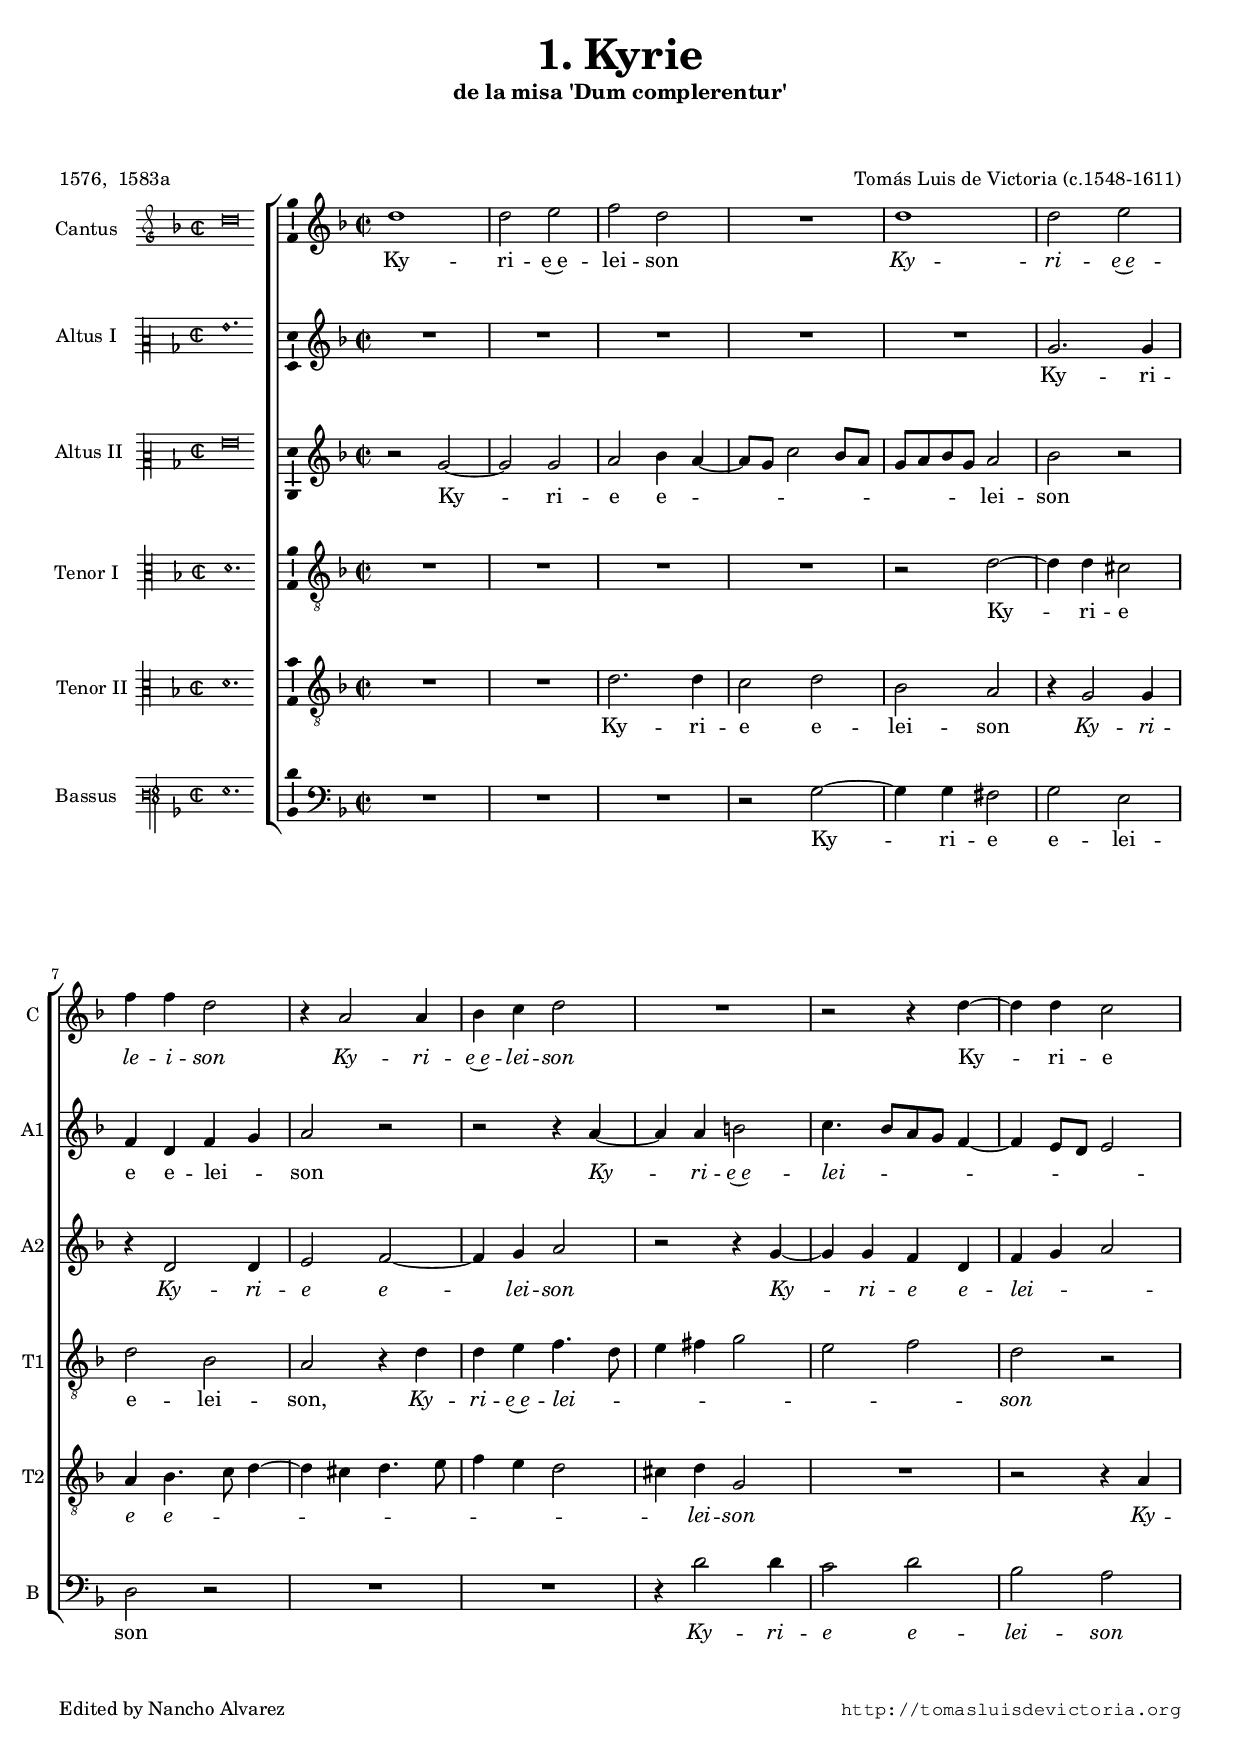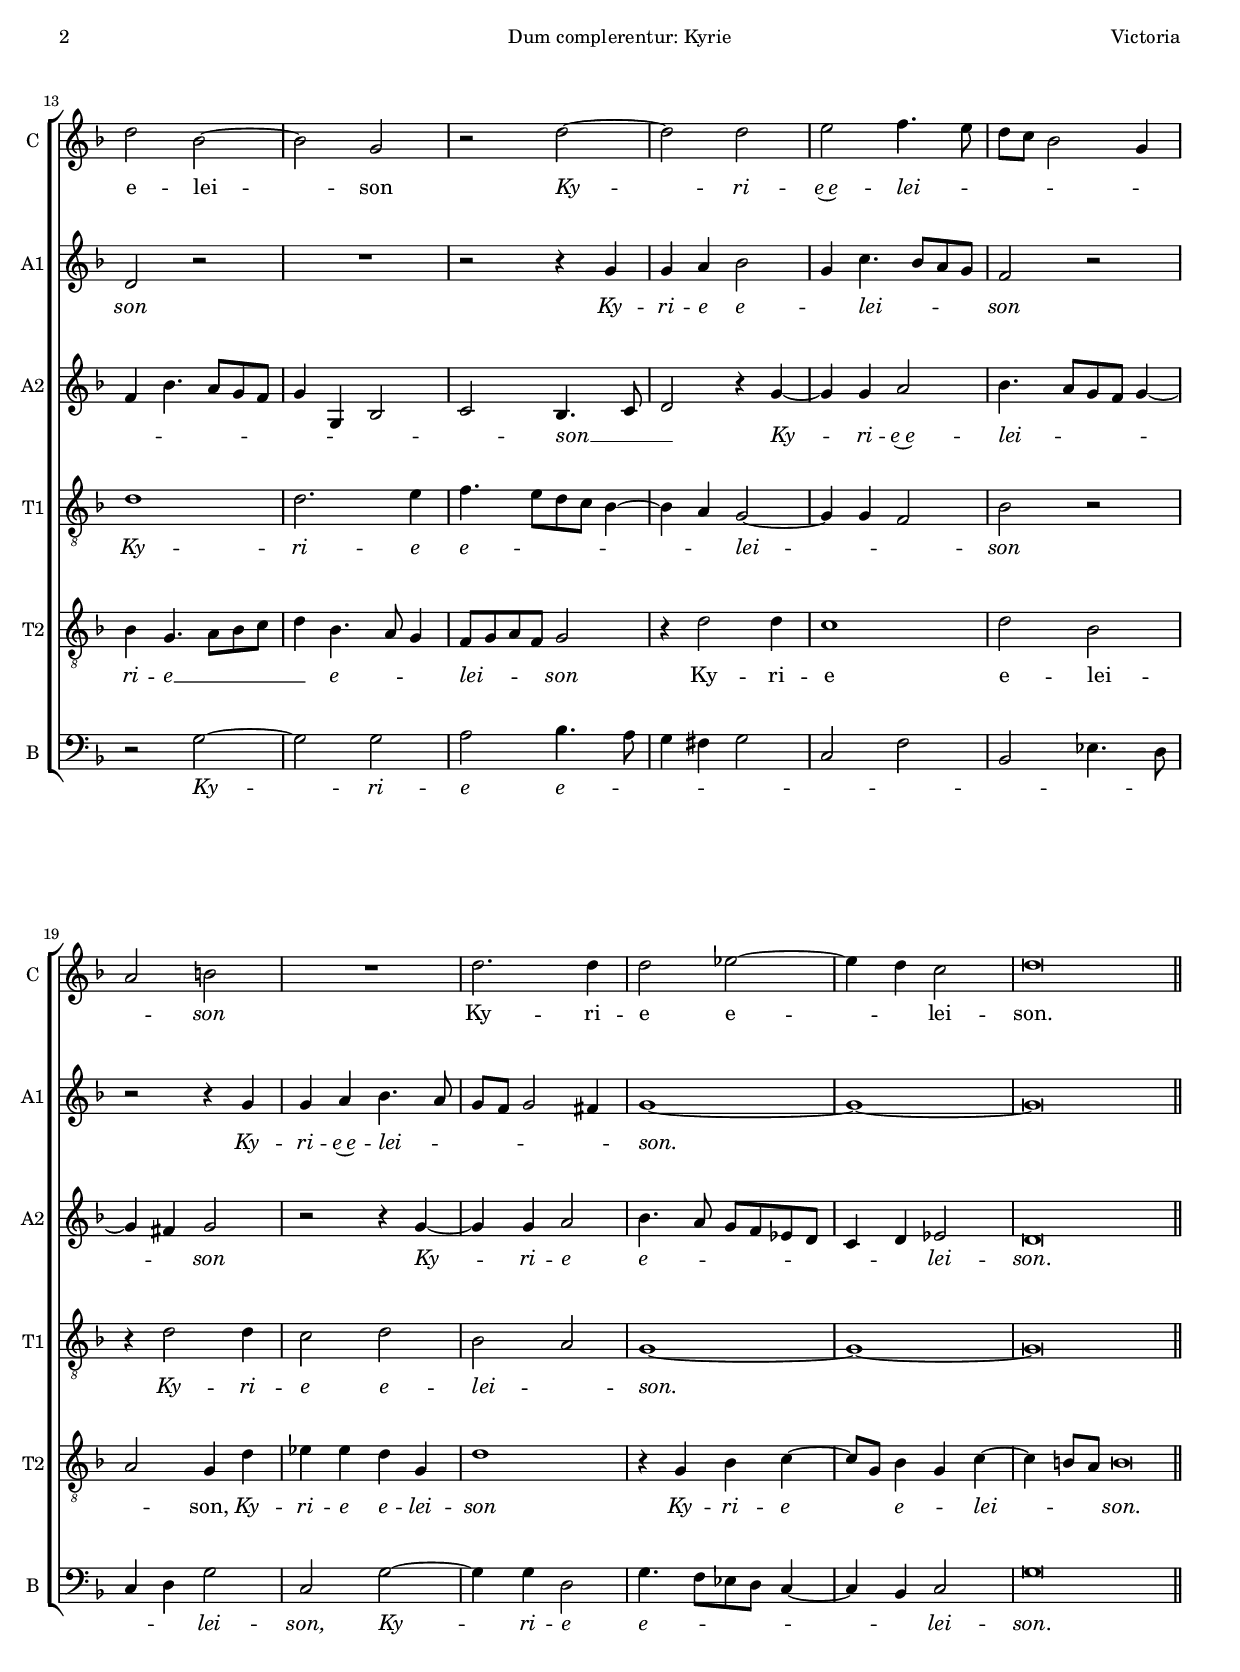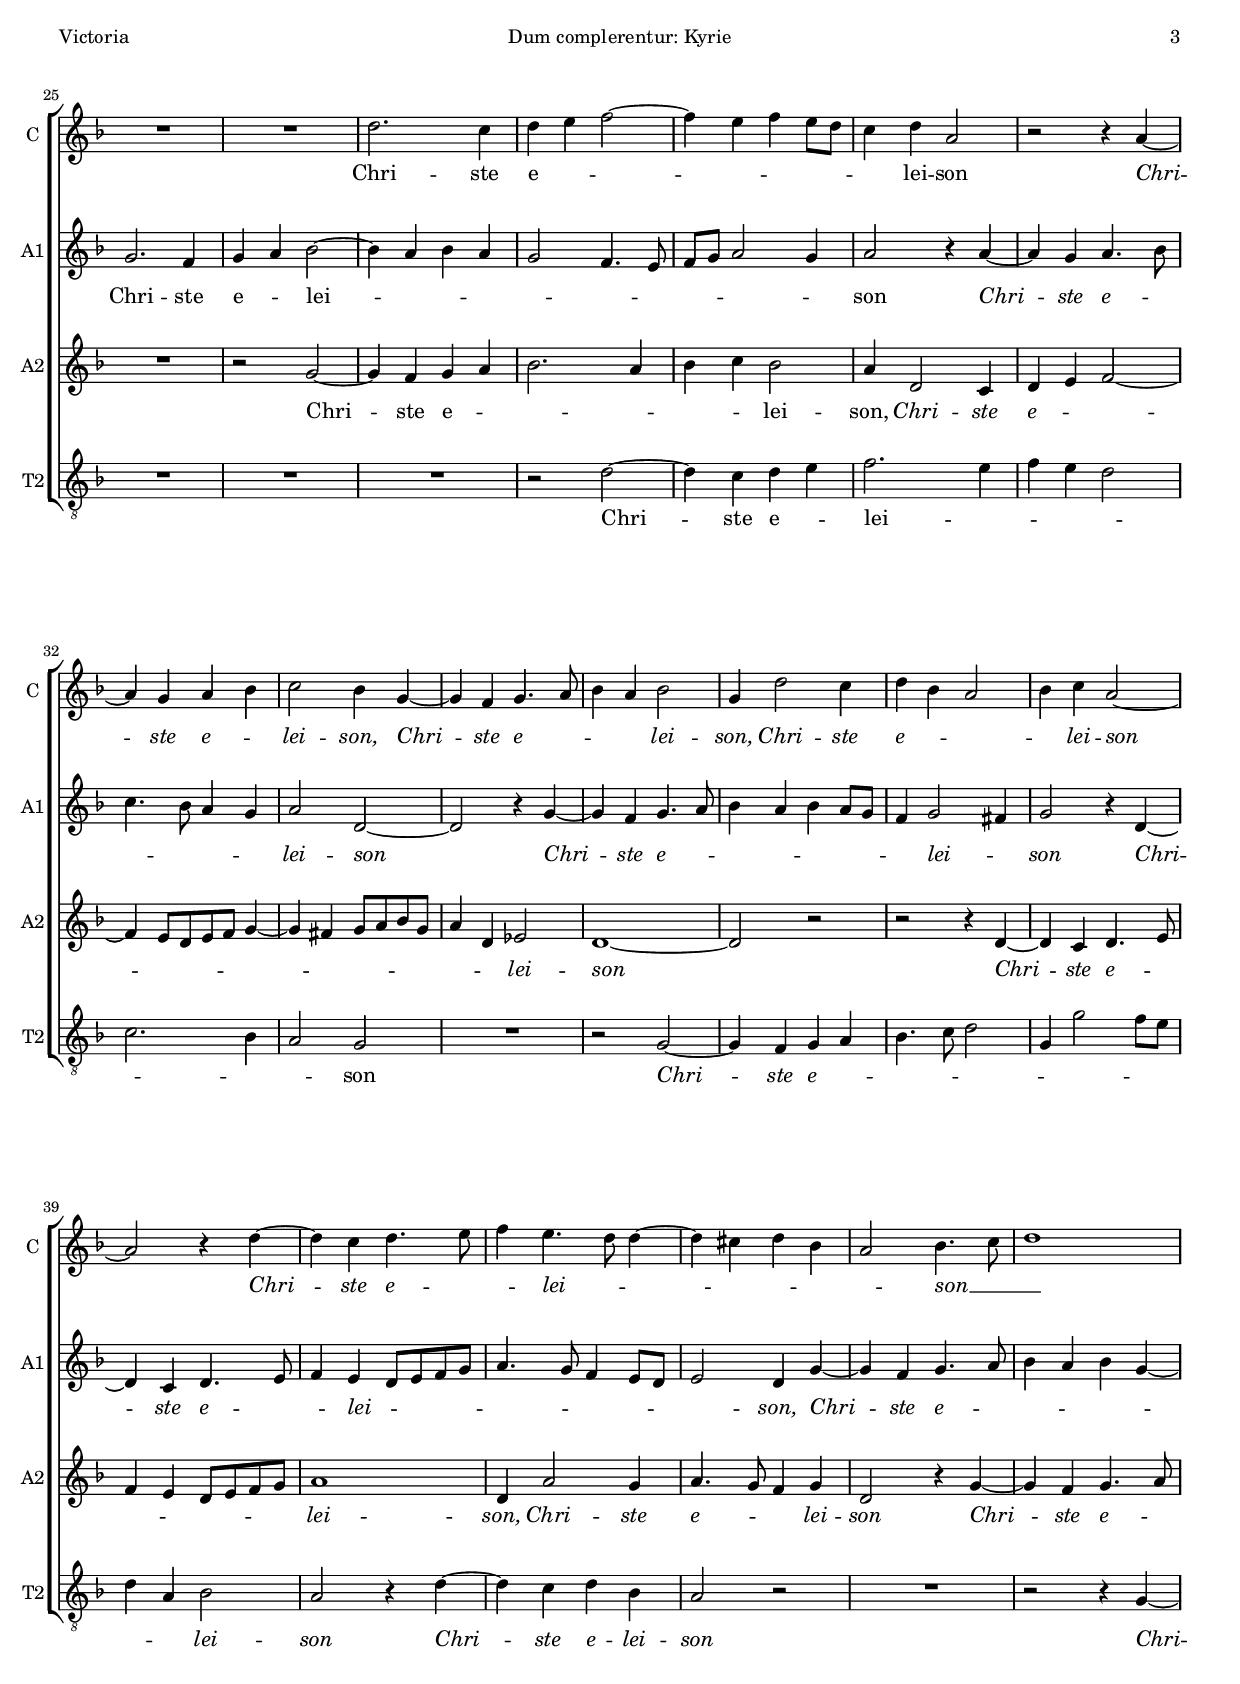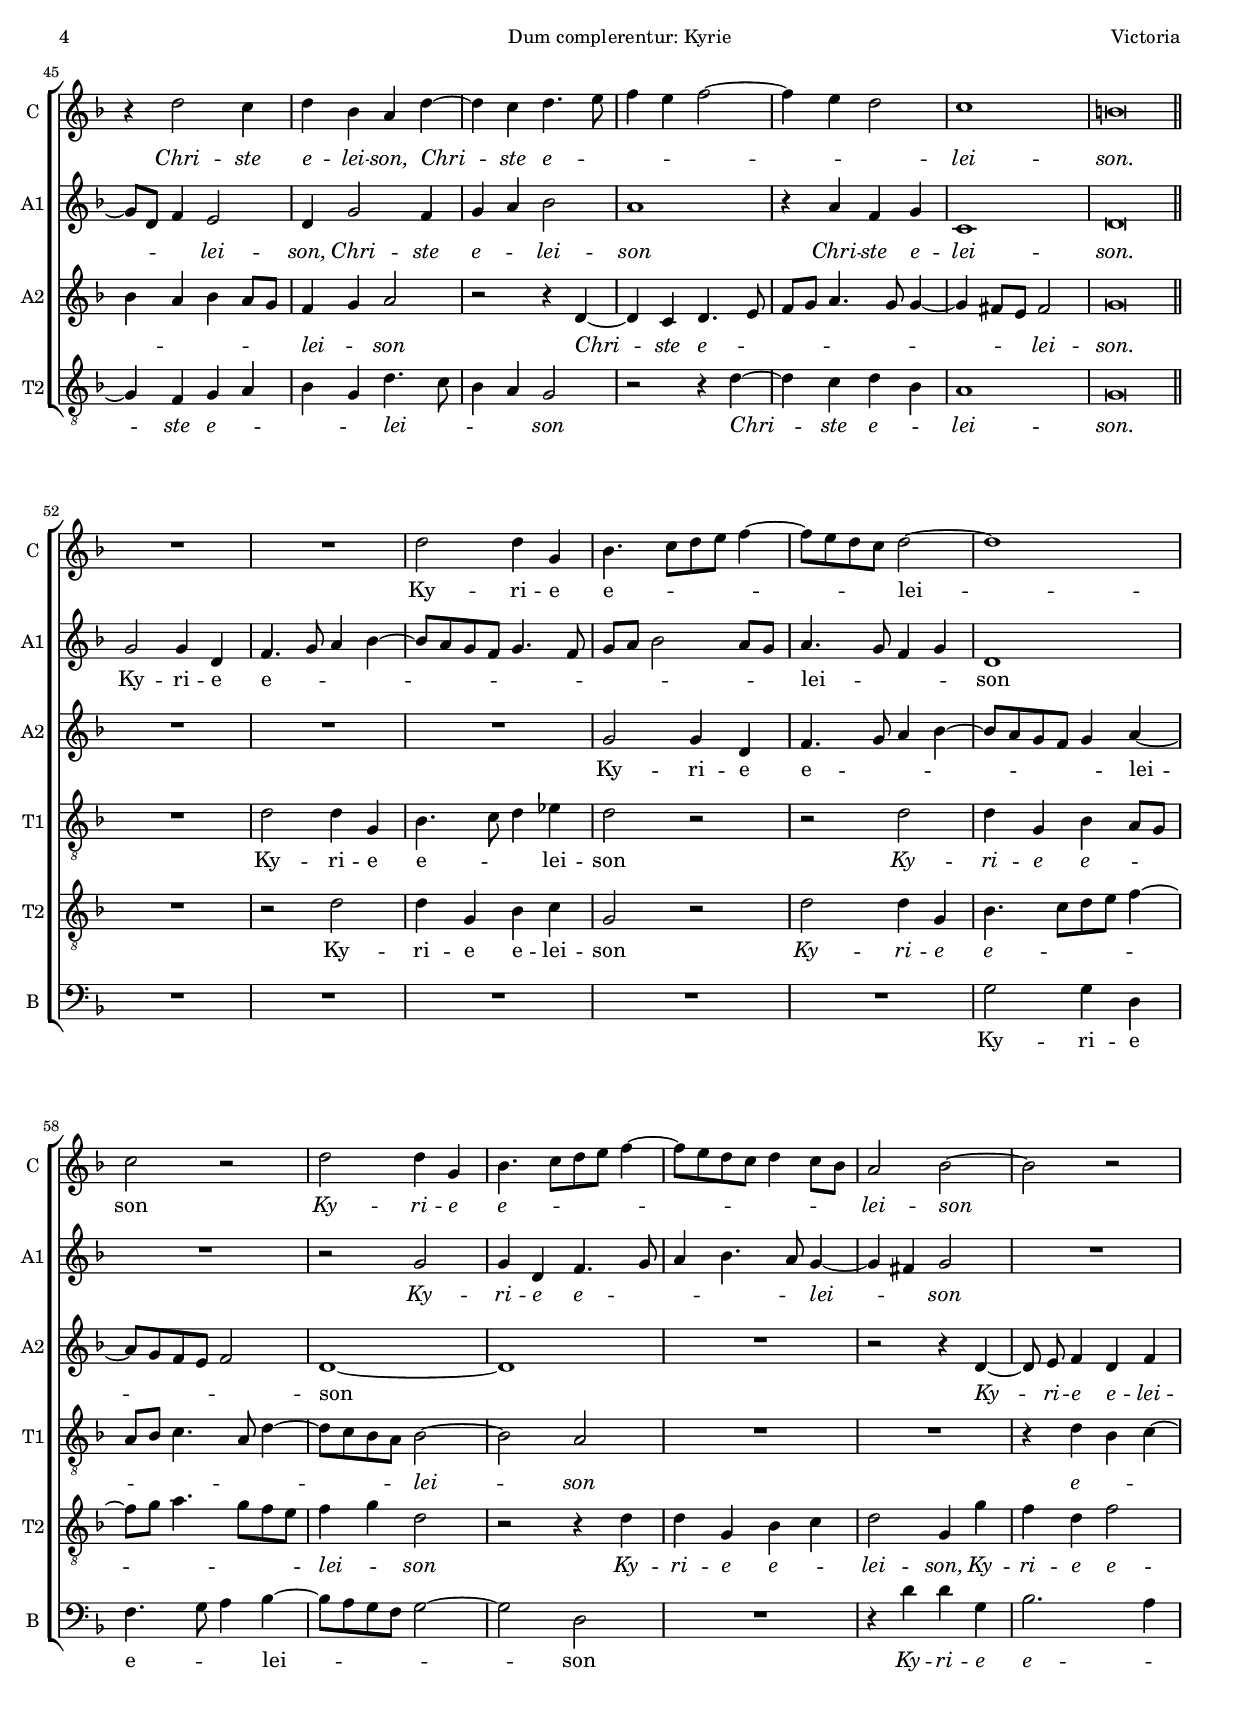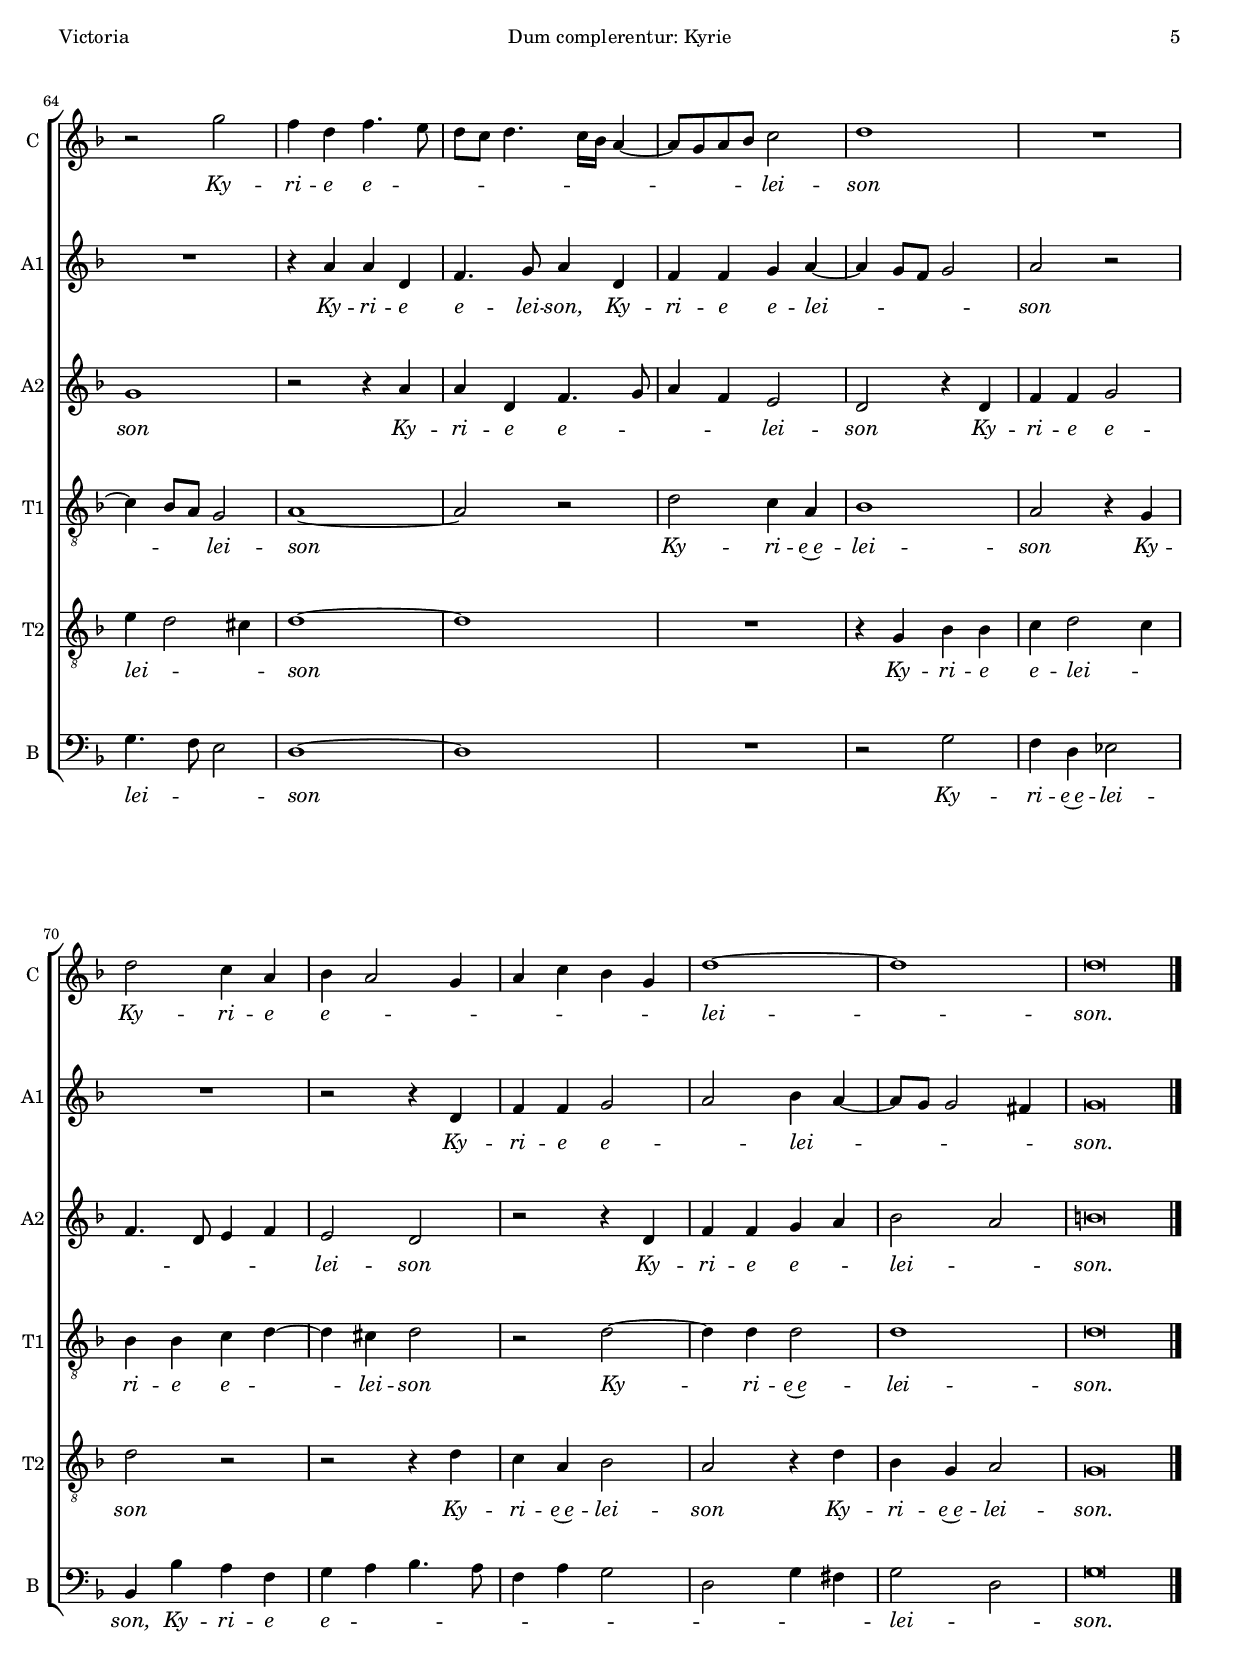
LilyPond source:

\version "2.18.0"

#(set-default-paper-size "a4")
#(set-global-staff-size 16.5)
#(ly:set-option 'point-and-click #f)
%mobile -s13.5 -i2.8 -m7

ss=\once \set suggestAccidentals = ##t
cresc=\markup{\italic "cresc."}
dim=\markup{\italic "dim."}
rit=\markup{\italic "rit."}
italicas=\override LyricText.font-shape = #'italic
rectas=\override LyricText.font-shape = #'upright
incipitwidth=20
mtempo={\tempo 4 = 100}
mtempob={\tempo 4 = 50}

htitle="Dum complerentur: Kyrie"
hcomposer="Victoria"

\header {
	title=\markup{\larger \larger \larger "1. Kyrie" }
	subtitle="de la misa 'Dum complerentur'"
	subsubtitle=\markup{\null \vspace #2 }
	composer="Tomás Luis de Victoria (c.1548-1611)"
        pdfauthor=\composer
	poet="1576,  1583a"
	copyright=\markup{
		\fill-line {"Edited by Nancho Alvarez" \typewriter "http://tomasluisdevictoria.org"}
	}
	%tagline=""
}


global={\key f \major \time 2/2 \skip 1*24 \bar "||" \pageBreak
					\skip 1*27 \bar "||" \break
					\skip 1*24 \bar "|."
}

cantus={
	d''1 |
	d''2 e'' |
	f'' d'' |
	R1*4/4 |
%5
	d''1 |
	d''2 e'' |
	f''4 f'' d''2 |
	r4 a'2 a'4 |
	bes' c'' d''2 |
%10
	R1*4/4 |
	r2 r4 d'' ~ |
	d'' d'' c''2 |
	d'' bes' ~ |
	bes' g' |
%15
	r d'' ~ |
	d'' d'' |
	e'' f''4. e''8 |
	d'' c'' bes'2 g'4 |
	a'2 b' |
%20
	R1*4/4 |
	d''2. d''4 |
	d''2 ees'' ~ |
	ees''4 d'' c''2 |
	d''\breve*1/2
%25
	R1*4/4 |
	R1*4/4 |
	d''2. c''4 |
	d'' e'' f''2 ~ |
	f''4 e'' f'' e''8 d'' |
%30
	c''4 d'' a'2 |
	r r4 a' ~ |
	a' g' a' bes' |
	c''2 bes'4 g' ~ |
	g' f' g'4. a'8 |
%35
	bes'4 a' bes'2 |
	g'4 d''2 c''4 |
	d'' bes' a'2 |
	bes'4 c'' a'2 ~ |
	a' r4 d'' ~ |
%40
	d'' c'' d''4. e''8 |
	f''4 e''4. d''8 d''4 ~ |
	d'' cis'' d'' bes' |
	a'2 bes'4. c''8 |
	d''1 |
%45
	r4 d''2 c''4 |
	d'' bes' a' d'' ~ |
	d'' c'' d''4. e''8 |
	f''4 e'' f''2 ~ |
	f''4 e'' d''2 |
%50
	c''1 |
	b'\breve*1/2
	R1*4/4 |
	R1*4/4 |
	d''2 d''4 g' |
%55
	bes'4.  c''8[ d'' e''] f''4 ~ |
	f''8 e'' d'' c'' d''2 ~ |
	d''1 |
	c''2 r |
	d'' d''4 g' |
%60
	bes'4.  c''8[ d'' e''] f''4 ~ |
	f''8 e'' d'' c'' d''4 c''8 bes' |
	a'2 bes' ~ |
	bes' r |
	r g'' |
%65
	f''4 d'' f''4. e''8 |
	d'' c'' d''4. c''16 bes' a'4 ~ |
	a'8 g' a' bes' c''2 |
	d''1 |
	R1*4/4 |
%70
	d''2 c''4 a' |
	bes' a'2 g'4 |
	a' c'' bes' g' |
	d''1 ~ |
	d'' |
%75
	d''\breve*1/2
}

altus={
	R1*4/4 |
	R1*4/4 |
	R1*4/4 |
	R1*4/4 |
%5
	R1*4/4 |
	g'2. g'4 |
	f' d' f' g' |
	a'2 r |
	r r4 a' ~ |
%10
	a' a' b'2 |
	c''4.  bes'8[ a' g'] f'4 ~ |
	f' e'8 d' e'2 |
	d' r |
	R1*4/4 |
%15
	r2 r4 g' |
	g' a' bes'2 |
	g'4 c''4. bes'8 a' g' |
	f'2 r |
	r r4 g' |
%20
	g' a' bes'4. a'8 |
	g' f' g'2 fis'4 |
	g'1 ~ |
	g' ~ |
	g'\breve*1/2
%25
	g'2. f'4 |
	g' a' bes'2 ~ |
	bes'4 a' bes' a' |
	g'2 f'4. e'8 |
	f' g' a'2 g'4 |
%30
	a'2 r4 a' ~ |
	a' g' a'4. bes'8 |
	c''4. bes'8 a'4 g' |
	a'2 d' ~ |
	d' r4 g' ~ |
%35
	g' f' g'4. a'8 |
	bes'4 a' bes' a'8 g' |
	f'4 g'2 fis'4 |
	g'2 r4 d' ~ |
	d' c' d'4. e'8 |
%40
	f'4 e' d'8 e' f' g' |
	a'4. g'8 f'4 e'8 d' |
	e'2 d'4 g' ~ |
	g' f' g'4. a'8 |
	bes'4 a' bes' g' ~ |
%45
	g'8 d' f'4 e'2 |
	d'4 g'2 f'4 |
	g' a' bes'2 |
	a'1 |
	r4 a' f' g' |
%50
	c'1 |
	d'\breve*1/2
	g'2 g'4 d' |
	f'4. g'8 a'4 bes' ~ |
	bes'8 a' g' f' g'4. f'8 |
%55
	g' a' bes'2 a'8 g' |
	a'4. g'8 f'4 g' |
	d'1 |
	R1*4/4 |
	r2 g' |
%60
	g'4 d' f'4. g'8 |
	a'4 bes'4. a'8 g'4 ~ |
	g' fis' g'2 |
	R1*4/4 |
	R1*4/4 |
%65
	r4 a' a' d' |
	f'4. g'8 a'4 d' |
	f' f' g' a' ~ |
	a' g'8 f' g'2 |
	a' r |
%70
	R1*4/4 |
	r2 r4 d' |
	f' f' g'2 |
	a' bes'4 a' ~ |
	a'8 g' g'2 fis'4 |
%75
	g'\breve*1/2
}

altusdos={
	r2 g' ~ |
	g' g' |
	a' bes'4 a' ~ |
	a'8 g' c''2 bes'8 a' |
%5
	g' a' bes' g' a'2 |
	bes' r |
	r4 d'2 d'4 |
	e'2 f' ~ |
	f'4 g' a'2 |
%10
	r r4 g' ~ |
	g' g' f' d' |
	f' g' a'2 |
	f'4 bes'4. a'8 g' f' |
	g'4 g bes2 |
%15
	c' bes4. c'8 |
	d'2 r4 g' ~ |
	g' g' a'2 |
	bes'4.  a'8[ g' f'] g'4 ~ |
	g' fis' g'2 |
%20
	r r4 g' ~ |
	g' g' a'2 |
	bes'4. a'8 g' f' ees' d' |
	c'4 d' ees'2 |
	d'\breve*1/2
%25
	R1*4/4 |
	r2 g' ~ |
	g'4 f' g' a' |
	bes'2. a'4 |
	bes' c'' bes'2 |
%30
	a'4 d'2 c'4 |
	d' e' f'2 ~ |
	f'4  e'8[ d' e' f'] g'4 ~ |
	g' fis' g'8 a' bes' g' |
	a'4 d' ees'2 |
%35
	d'1 ~ |
	d'2 r |
	r r4 d' ~ |
	d' c' d'4. e'8 |
	f'4 e' d'8 e' f' g' |
%40
	a'1 |
	d'4 a'2 g'4 |
	a'4. g'8 f'4 g' |
	d'2 r4 g' ~ |
	g' f' g'4. a'8 |
%45
	bes'4 a' bes' a'8 g' |
	f'4 g' a'2 |
	r r4 d' ~ |
	d' c' d'4. e'8 |
	f' g' a'4. g'8 g'4 ~ |
%50
	g' fis'8 e' fis'2 |
	g'\breve*1/2
	R1*4/4 |
	R1*4/4 |
	R1*4/4 |
%55
	g'2 g'4 d' |
	f'4. g'8 a'4 bes' ~ |
	bes'8 a' g' f' g'4 a' ~ |
	a'8 g' f' e' f'2 |
	d'1 ~ |
%60
	d' |
	R1*4/4 |
	r2 r4 d' ~ |
	\set Staff.autoBeaming = ##f
	d'8 e' f'4 d' f' |
	\set Staff.autoBeaming = ##t
	g'1 |
%65
	r2 r4 a' |
	a' d' f'4. g'8 |
	a'4 f' e'2 |
	d' r4 d' |
	f' f' g'2 |
%70
	f'4. d'8 e'4 f' |
	e'2 d' |
	r r4 d' |
	f' f' g' a' |
	bes'2 a' |
%75
	b'\breve*1/2
}

tenor={
	R1*4/4 |
	R1*4/4 |
	R1*4/4 |
	R1*4/4 |
%5
	r2 d' ~ |
	d'4 d' cis'2 |
	d' bes |
	a r4 d' |
	d' e' f'4. d'8 |
%10
	e'4 fis' g'2 |
	e' f' |
	d' r |
	d'1 |
	d'2. e'4 |
%15
	f'4.  e'8[ d' c'] bes4 ~ |
	bes a g2 ~ |
	g4 g f2 |
	bes r |
	r4 d'2 d'4 |
%20
	c'2 d' |
	bes a |
	g1 ~ |
	g ~ |
	g\breve*1/2
%25
	R1*4/4 |
	R1*4/4 |
	R1*4/4 |
	R1*4/4 |
	R1*4/4 |
%30
	R1*4/4 |
	R1*4/4 |
	R1*4/4 |
	R1*4/4 |
	R1*4/4 |
%35
	R1*4/4 |
	R1*4/4 |
	R1*4/4 |
	R1*4/4 |
	R1*4/4 |
%40
	R1*4/4 |
	R1*4/4 |
	R1*4/4 |
	R1*4/4 |
	R1*4/4 |
%45
	R1*4/4 |
	R1*4/4 |
	R1*4/4 |
	R1*4/4 |
	R1*4/4 |
%50
	R1*4/4 |
	R1*4/4 |
	R1*4/4 |
	d'2 d'4 g |
	bes4. c'8 d'4 ees' |
%55
	d'2 r |
	r d' |
	d'4 g bes a8 g |
	a bes c'4. a8 d'4 ~ |
	d'8 c' bes a bes2 ~ |
%60
	bes a |
	R1*4/4 |
	R1*4/4 |
	r4 d' bes c' ~ |
	c' bes8 a g2 |
%65
	a1 ~ |
	a2 r |
	d' c'4 a |
	bes1 |
	a2 r4 g |
%70
	bes bes c' d' ~ |
	d' cis' d'2 |
	r d' ~ |
	d'4 d' d'2 |
	d'1 |
%75
	d'\breve*1/2
}

tenordos={
	R1*4/4 |
	R1*4/4 |
	d'2. d'4 |
	c'2 d' |
%5
	bes a |
	r4 g2 g4 |
	a bes4. c'8 d'4 ~ |
	d' cis' d'4. e'8 |
	f'4 e' d'2 |
%10
	cis'4 d' g2 |
	R1*4/4 |
	r2 r4 a |
	bes g4. a8 bes c' |
	d'4 bes4. a8 g4 |
%15
	f8 g a f g2 |
	r4 d'2 d'4 |
	c'1 |
	d'2 bes |
	a g4 d' |
%20
	ees' ees' d' g |
	d'1 |
	r4 g bes c' ~ |
	c'8 g bes4 g c' ~ |
	c' b8 a \mtempob b\breve*1/4
	\mtempo
%25
	R1*4/4 |
	R1*4/4 |
	R1*4/4 |
	r2 d' ~ |
	d'4 c' d' e' |
%30
	f'2. e'4 |
	f' e' d'2 |
	c'2. bes4 |
	a2 g |
	R1*4/4 |
%35
	r2 g ~ |
	g4 f g a |
	bes4. c'8 d'2 |
	g4 g'2 f'8 e' |
	d'4 a bes2 |
%40
	a r4 d' ~ |
	d' c' d' bes |
	a2 r |
	R1*4/4 |
	r2 r4 g ~ |
%45
	g f g a |
	bes g d'4. c'8 |
	bes4 a g2 |
	r r4 d' ~ |
	d' c' d' bes |
%50
	a1 |
	g\breve*1/2
	R1*4/4 |
	r2 d' |
	d'4 g bes c' |
%55
	g2 r |
	d' d'4 g |
	bes4.  c'8[ d' e'] f'4 ~ |
	f'8 g' a'4. g'8 f' e' |
	f'4 g' d'2 |
%60
	r r4 d' |
	d' g bes c' |
	d'2 g4 g' |
	f' d' f'2 |
	e'4 d'2 cis'4 |
%65
	d'1 ~ |
	d' |
	R1*4/4 |
	r4 g bes bes |
	c' d'2 c'4 |
%70
	d'2 r |
	r r4 d' |
	c' a bes2 |
	a r4 d' |
	bes g a2 |
%75
	g\breve*1/2
}

bassus={
	R1*4/4 |
	R1*4/4 |
	R1*4/4 |
	r2 g ~ |
%5
	g4 g fis2 |
	g e |
	d r |
	R1*4/4 |
	R1*4/4 |
%10
	r4 d'2 d'4 |
	c'2 d' |
	bes a |
	r g ~ |
	g g |
%15
	a bes4. a8 |
	g4 fis g2 |
	c f |
	bes, ees4. d8 |
	c4 d g2 |
%20
	c g ~ |
	g4 g d2 |
	g4.  f8[ ees d] c4 ~ |
	c bes, c2 |
	g\breve*1/2
%25
	R1*4/4 |
	R1*4/4 |
	R1*4/4 |
	R1*4/4 |
	R1*4/4 |
%30
	R1*4/4 |
	R1*4/4 |
	R1*4/4 |
	R1*4/4 |
	R1*4/4 |
%35
	R1*4/4 |
	R1*4/4 |
	R1*4/4 |
	R1*4/4 |
	R1*4/4 |
%40
	R1*4/4 |
	R1*4/4 |
	R1*4/4 |
	R1*4/4 |
	R1*4/4 |
%45
	R1*4/4 |
	R1*4/4 |
	R1*4/4 |
	R1*4/4 |
	R1*4/4 |
%50
	R1*4/4 |
	R1*4/4 |
	R1*4/4 |
	R1*4/4 |
	R1*4/4 |
%55
	R1*4/4 |
	R1*4/4 |
	g2 g4 d |
	f4. g8 a4 bes ~ |
	bes8 a g f g2 ~ |
%60
	g d |
	R1*4/4 |
	r4 d' d' g |
	bes2. a4 |
	g4. f8 e2 |
%65
	d1 ~ |
	d |
	R1*4/4 |
	r2 g |
	f4 d ees2 |
%70
	bes,4 bes a f |
	g a bes4. a8 |
	f4 a g2 |
	d g4 fis |
	g2 d |
%75
	g\breve*1/2
}


textocantus=\lyricmode{
Ky -- ri -- e~e -- lei -- son
\italicas
Ky -- ri -- e~e -- le -- i -- son
Ky -- ri -- e~e -- lei -- son
\rectas
Ky -- _ ri -- e e -- lei -- _ son
\italicas
Ky -- _ ri -- e~e -- lei -- _ _ _ _ _ _ son
\rectas
Ky -- ri -- e e -- _ _ lei -- son.
Chri -- ste e -- _ _ _ _ _ _ _ _ lei -- son
\italicas
Chri -- _ ste e -- _ lei -- son,
Chri -- _ ste e -- _ _ _ lei -- son,
Chri -- ste e -- _ _ _ lei -- son _
Chri -- _ ste e -- _ _ lei -- _ _ _ _ _ _ _ son __ _ _ 
Chri -- ste e -- lei -- son,
Chri -- _ ste e -- _ _ _ _ _ _ _ lei -- son.
\rectas
Ky -- ri -- e e -- _ _ _ _ _ _ _ _ lei -- _ son
\italicas
Ky -- ri -- e e -- _ _ _ _ _ _ _ _ _ _ _ lei -- son _
Ky -- ri -- e e -- _ _ _ _ _ _ _ _ _ _ _ lei -- son
Ky -- ri -- e e -- _ _ _ _ _ _ lei -- _ son.
}

textoaltus=\lyricmode{
Ky -- ri -- e e -- lei -- _ son
\italicas
Ky -- _ ri -- e~e  -- lei -- _ _ _ _ _ _ _ _ son
Ky -- ri -- e e -- _ lei -- _ _ _ son
Ky -- ri -- e~e -- lei -- _ _ _ _ _ son. _ _ 
\rectas
Chri -- ste e -- _ lei -- _ _ _ _ _ _ _ _ _ _ _ son
\italicas
Chri -- _ ste e -- _ _ _ _ _ lei -- son _
Chri -- _ ste e -- _ _ _ _ _ _ _ lei -- _ son
Chri -- _ ste e -- _ _ lei -- _ _ _ _ _ _ _ _ _ _ son,
Chri -- _ ste e -- _ _ _ _ _ _ _ _ lei -- son,
Chri -- ste e -- _ lei -- son
Chri -- ste e -- lei -- son.
\rectas
Ky -- ri -- e e -- _ _ _ _ _ _ _ _ _ _ _ _ _ _ lei -- _ _ _ son
\italicas
Ky -- ri -- e e -- _ _ _ _ lei -- _ _ son
Ky -- ri -- e e -- lei -- son,
Ky -- ri -- e e -- lei -- _ _ _ _ son
Ky -- ri -- e e -- _ lei -- _ _ _ _ _ son.

}


textoaltusdos=\lyricmode{
Ky -- _ ri -- e e -- _ _ _ _ _ _ _ _ _ _ lei -- son
\italicas
Ky -- ri -- e e -- _ lei -- son
Ky -- _ ri -- e e -- lei -- _ _ _ _ _ _ _ _ _ _ _ son __ _ _ 
Ky -- _ ri -- e~e -- lei -- _ _ _ _ _ _ son
Ky -- _ ri -- e e -- _ _ _ _ _ _ _ lei -- son.
\rectas
Chri -- _ ste e -- _ _ _ _ _ lei -- son,
\italicas
Chri -- ste e -- _ _ _ _ _ _ _ _ _ _ _ _ _ _ _ _ lei -- son _
Chri -- _ ste e -- _ _ _ _ _ _ _ lei -- son,
Chri -- ste e -- _ _ lei -- son
Chri -- _ ste e -- _ _ _ _ _ _ lei -- _ son
Chri -- _ ste e -- _ _ _ _ _ _ _ _ _ lei -- son.
\rectas
Ky -- ri -- e e -- _ _ _ _ _ _ _ _ lei -- _ _ _ _ _ son _
\italicas
Ky -- _ ri -- e e -- lei -- son
Ky -- ri -- e e -- _ _ _ lei -- son
Ky -- ri -- e e -- _ _ _ _ lei -- son
Ky -- ri -- e e -- _ lei -- _ son.

}

textotenor=\lyricmode{
Ky -- _ ri -- e e -- lei -- son,
\italicas
Ky -- ri -- e~e  -- lei -- _ _ _ _ _ _ son
Ky -- ri -- e e -- _ _ _ _ _ _ lei -- _ _ _ son
Ky -- ri -- e e -- lei -- _ son. _ _ 
\rectas
Ky -- ri -- e e -- _ _ lei -- son
\italicas
Ky -- ri -- e e -- _ _ _ _ _ _ _ _ _ _ _ lei -- _ son
e -- _ _ _ _ _ lei -- son _
Ky -- ri -- e~e  -- lei -- son
Ky -- ri -- e e -- _ _ lei -- son
Ky -- _ ri -- e~e  -- lei -- son.

}

textotenordos=\lyricmode{
Ky -- ri -- e e -- lei -- son
\italicas
Ky -- ri -- e e -- _ _ _ _ _ _ _ _ _ _ lei -- son
Ky -- ri -- e __ _ _ _ _ e -- _ _ lei -- _ _ _ son
\rectas
Ky -- ri -- e e -- lei -- _ son,
\italicas
Ky -- ri -- e e -- lei -- son
Ky -- ri -- e _ _ e -- _ lei -- _ _ _ son.
\rectas
Chri -- _ ste e -- _ lei -- _ _ _ _ _ _ _ son
\italicas
Chri -- _ ste e -- _ _ _ _ _ _ _ _ _ _ lei -- son
Chri -- _ ste e -- lei -- son
Chri -- _ ste e -- _ _ _ lei -- _ _ _ son
Chri -- _ ste e -- _ lei -- son.
\rectas
Ky -- ri -- e e -- lei -- son
\italicas
Ky -- ri -- e e -- _ _ _ _ _ _ _ _ _ _ lei -- _ son
Ky -- ri -- e e -- _ lei -- son,
Ky -- ri -- e e -- lei -- _ _ son _ 
Ky -- ri -- e e -- lei -- _ son
Ky -- ri -- e~e  -- lei -- son
Ky -- ri -- e~e -- lei -- son.


}

textobassus=\lyricmode{
Ky -- _ ri -- e e -- lei -- son
\italicas
Ky -- ri -- e e -- lei -- son
Ky -- _ ri -- e e -- _ _ _ _ _ _ _ _ _ _ _ lei -- son,
Ky -- _ ri -- e e -- _ _ _ _ _ _ lei -- son.
\rectas
Ky -- ri -- e e -- _ _ lei -- _ _ _ _ _ _ son
\italicas
Ky -- ri -- e e -- _ lei -- _ _ son _
Ky -- ri -- e~e -- lei -- son,
Ky -- ri -- e e -- _ _ _ _ _ _ _ _ _ lei -- _ son.
}



incipitcantus=\markup{
        \score{
                { 
                \set Staff.instrumentName="Cantus   "
                \override NoteHead.style = #'neomensural
                \override Staff.TimeSignature.style = #'neomensural
                \cadenzaOn 
                \clef "petrucci-g"
                \key f \major
                \time 2/2
                d''\breve
                } 

        \layout { line-width=\incipitwidth indent = 0 }
        }
}

incipitaltus=\markup{
        \score{
                { 
                \set Staff.instrumentName="Altus I   "
                \override NoteHead.style = #'neomensural 
                \override Staff.TimeSignature.style = #'neomensural
                \cadenzaOn 
                \clef "petrucci-c2"
                \key f \major
                \time 2/2
                g'1.
                } 
        \layout { line-width=\incipitwidth indent = 0 }
        }
}

incipitaltusdos=\markup{
        \score{
                { 
                \set Staff.instrumentName="Altus II  "
                \override NoteHead.style = #'neomensural 
                \override Staff.TimeSignature.style = #'neomensural
                \cadenzaOn 
                \clef "petrucci-c2"
                \key f \major
                \time 2/2
                g'\breve
                } 
        \layout { line-width=\incipitwidth indent = 0 }
        }
}


incipittenor=\markup{
        \score{
                { 
                \set Staff.instrumentName="Tenor I   "
                \override NoteHead.style = #'neomensural 
                \override Staff.TimeSignature.style = #'neomensural
                \cadenzaOn
                \clef "petrucci-c3"
                \key f \major
                \time 2/2
                d'1.
                } 
        \layout { line-width=\incipitwidth indent=0 }
        }
}

incipittenordos=\markup{
        \score{
                { 
                \set Staff.instrumentName="Tenor II "
                \override NoteHead.style = #'neomensural 
                \override Staff.TimeSignature.style = #'neomensural
                \cadenzaOn
                \clef "petrucci-c3"
                \key f \major
                \time 2/2
                d'1.
                } 
        \layout { line-width=\incipitwidth indent=0 }
        }
}

incipitbassus=\markup{
        \score{
                { 
                \set Staff.instrumentName="Bassus   "
                \override NoteHead.style = #'neomensural
                \override Staff.TimeSignature.style = #'neomensural
                \cadenzaOn 
                \clef "petrucci-f3"
                \key f \major
                \time 2/2
                g1.
                } 
        \layout { line-width=\incipitwidth indent = 0 }
        }
}

\score {\transpose c' c'{
\new ChoirStaff<<

        \new Staff <<\global
        \new Voice="v1" {
                \set Staff.shortInstrumentName="C "
                \set Staff.instrumentName=\incipitcantus
                \clef "treble"
                \cantus }
        \new Lyrics \lyricsto "v1" {\textocantus }
        >>

        \new Staff <<\global
        \new Voice="v2" {
                \set Staff.shortInstrumentName="A1"
                \set Staff.instrumentName=\incipitaltus
                \clef "treble"
                \altus }
        \new Lyrics \lyricsto "v2" {\textoaltus }
        >>
        
        \new Staff <<\global
        \new Voice="v5" {
                \set Staff.shortInstrumentName="A2"
                \set Staff.instrumentName=\incipitaltusdos
                \clef "treble"
                \altusdos }
        \new Lyrics \lyricsto "v5" {\textoaltusdos }
        >>
        
        \new Staff <<\global
        \new Voice="v3" {
                \set Staff.shortInstrumentName="T1"
                \set Staff.instrumentName=\incipittenor
                \clef "G_8"
                \tenor }
        \new Lyrics \lyricsto "v3" {\textotenor }
        >>
        
        \new Staff <<\global
        \new Voice="v6" {
                \set Staff.shortInstrumentName="T2"
                \set Staff.instrumentName=\incipittenordos
                \clef "G_8"
                \tenordos }
        \new Lyrics \lyricsto "v6" {\textotenordos }
        >>

        \new Staff <<\global
        \new Voice="v4" {
                \set Staff.shortInstrumentName="B "
                \set Staff.instrumentName=\incipitbassus
                \clef "bass"
                \bassus }
        \new Lyrics \lyricsto "v4" {\textobassus }
        >>
        
>>

        } % transpose

\layout{ 
	\context {\Lyrics 
		\override VerticalAxisGroup.staff-affinity = #UP
		\override VerticalAxisGroup.nonstaff-relatedstaff-spacing =
			#'((basic-distance . 0) (minimum-distance . 0) (padding . 1))
		\override LyricText.font-size = #1.2
		\override LyricHyphen.minimum-distance = #0.5
	}
	\context {\Score 
		tempoHideNote = ##t
		\override BarNumber.padding = #2 
	}
	\context {\Voice 
		melismaBusyProperties = #'()
		%autoBeaming = ##f
	}
	\context {\Staff 
                \RemoveEmptyStaves
                %\override VerticalAxisGroup.remove-first = ##t
		\override VerticalAxisGroup.staff-staff-spacing =
			#'((basic-distance . 11) (minimum-distance . 0) (padding . 1))
		\consists Ambitus_engraver 
		\override LigatureBracket.padding = #1
	}
}

%\midi { \mtempo }

}


\paper{
	evenHeaderMarkup=\markup  \fill-line { \fromproperty #'page:page-number-string \htitle \hcomposer }
	oddHeaderMarkup= \markup  \fill-line { \on-the-fly #not-first-page \hcomposer \on-the-fly #not-first-page \htitle \on-the-fly #not-first-page \fromproperty #'page:page-number-string }
	%system-count=20
	%page-count = 1
        %systems-per-page = 4
	ragged-last-bottom = ##f
	indent=3.7\cm
	system-system-spacing =
	#'((basic-distance . 20) (minimum-distance . 0) (padding . 5))
	top-system-spacing = % header
	#'((basic-distance . 10) (minimum-distance . 0) (padding . 0))
	last-bottom-spacing = % footer
	#'((basic-distance . 12) (minimum-distance . 0) (padding . 0))

}
